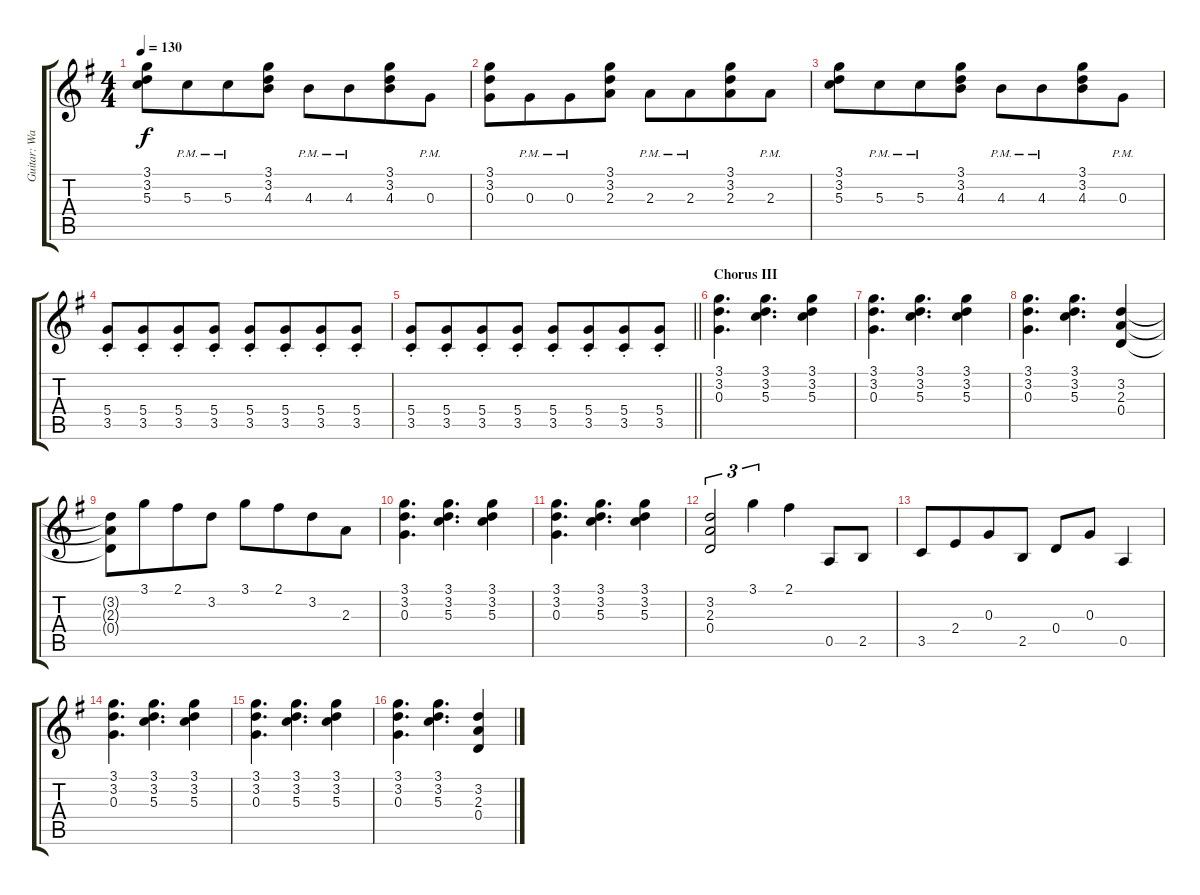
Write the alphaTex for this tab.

\track ("Guitar: Warren" "Guitar: Wa") {instrument distortionguitar}
\staff {score tabs}
\tuning (E4 B3 G3 D3 A2 E2) {hide}
\ts (4 4)
\tempo 130
\clef g2
\ks g
(3.1 3.2 5.3).8{dy f} 5.3{pm}.8{beam merge} 5.3{pm}.8 (3.1 3.2 4.3).8 4.3{pm}.8 4.3{pm}.8{beam merge} (3.1 3.2 4.3).8 0.3{pm}.8 |
(3.1 3.2 0.3).8 0.3{pm}.8{beam merge} 0.3{pm}.8 (3.1 3.2 2.3).8 2.3{pm}.8 2.3{pm}.8{beam merge} (3.1 3.2 2.3).8 2.3{pm}.8 |
(3.1 3.2 5.3).8 5.3{pm}.8{beam merge} 5.3{pm}.8 (3.1 3.2 4.3).8 4.3{pm}.8 4.3{pm}.8{beam merge} (3.1 3.2 4.3).8 0.3{pm}.8 |
(5.4{st} 3.5{st}).8 (5.4{st} 3.5{st}).8{beam merge} (5.4{st} 3.5{st}).8 (5.4{st} 3.5{st}).8 (5.4{st} 3.5{st}).8 (5.4{st} 3.5{st}).8{beam merge} (5.4{st} 3.5{st}).8 (5.4{st} 3.5{st}).8 |
\barLineRight lightlight
(5.4{st} 3.5{st}).8 (5.4{st} 3.5{st}).8{beam merge} (5.4{st} 3.5{st}).8 (5.4{st} 3.5{st}).8 (5.4{st} 3.5{st}).8 (5.4{st} 3.5{st}).8{beam merge} (5.4{st} 3.5{st}).8 (5.4{st} 3.5{st}).8 |
\section ("" "Chorus III")
(3.1 3.2 0.3).4{d} (3.1 3.2 5.3).4{d} (3.1 3.2 5.3).4 |
(3.1 3.2 0.3).4{d} (3.1 3.2 5.3).4{d} (3.1 3.2 5.3).4 |
(3.1 3.2 0.3).4{d} (3.1 3.2 5.3).4{d} (3.2 2.3 0.4).4 |
(3.2{t} 2.3{t} 0.4{t}).8 3.1.8{beam merge} 2.1.8 3.2.8 3.1.8 2.1.8{beam merge} 3.2.8 2.3.8 |
(3.1 3.2 0.3).4{d} (3.1 3.2 5.3).4{d} (3.1 3.2 5.3).4 |
(3.1 3.2 0.3).4{d} (3.1 3.2 5.3).4{d} (3.1 3.2 5.3).4 |
(3.2 2.3 0.4).2{tu (3 2)} 3.1.4{tu (3 2)} 2.1.4 0.5.8 2.5.8 |
3.5.8 2.4.8{beam merge} 0.3.8 2.5.8 0.4.8 0.3.8 0.5.4 |
(3.1 3.2 0.3).4{d} (3.1 3.2 5.3).4{d} (3.1 3.2 5.3).4 |
(3.1 3.2 0.3).4{d} (3.1 3.2 5.3).4{d} (3.1 3.2 5.3).4 |
(3.1 3.2 0.3).4{d} (3.1 3.2 5.3).4{d} (3.2 2.3 0.4).4
